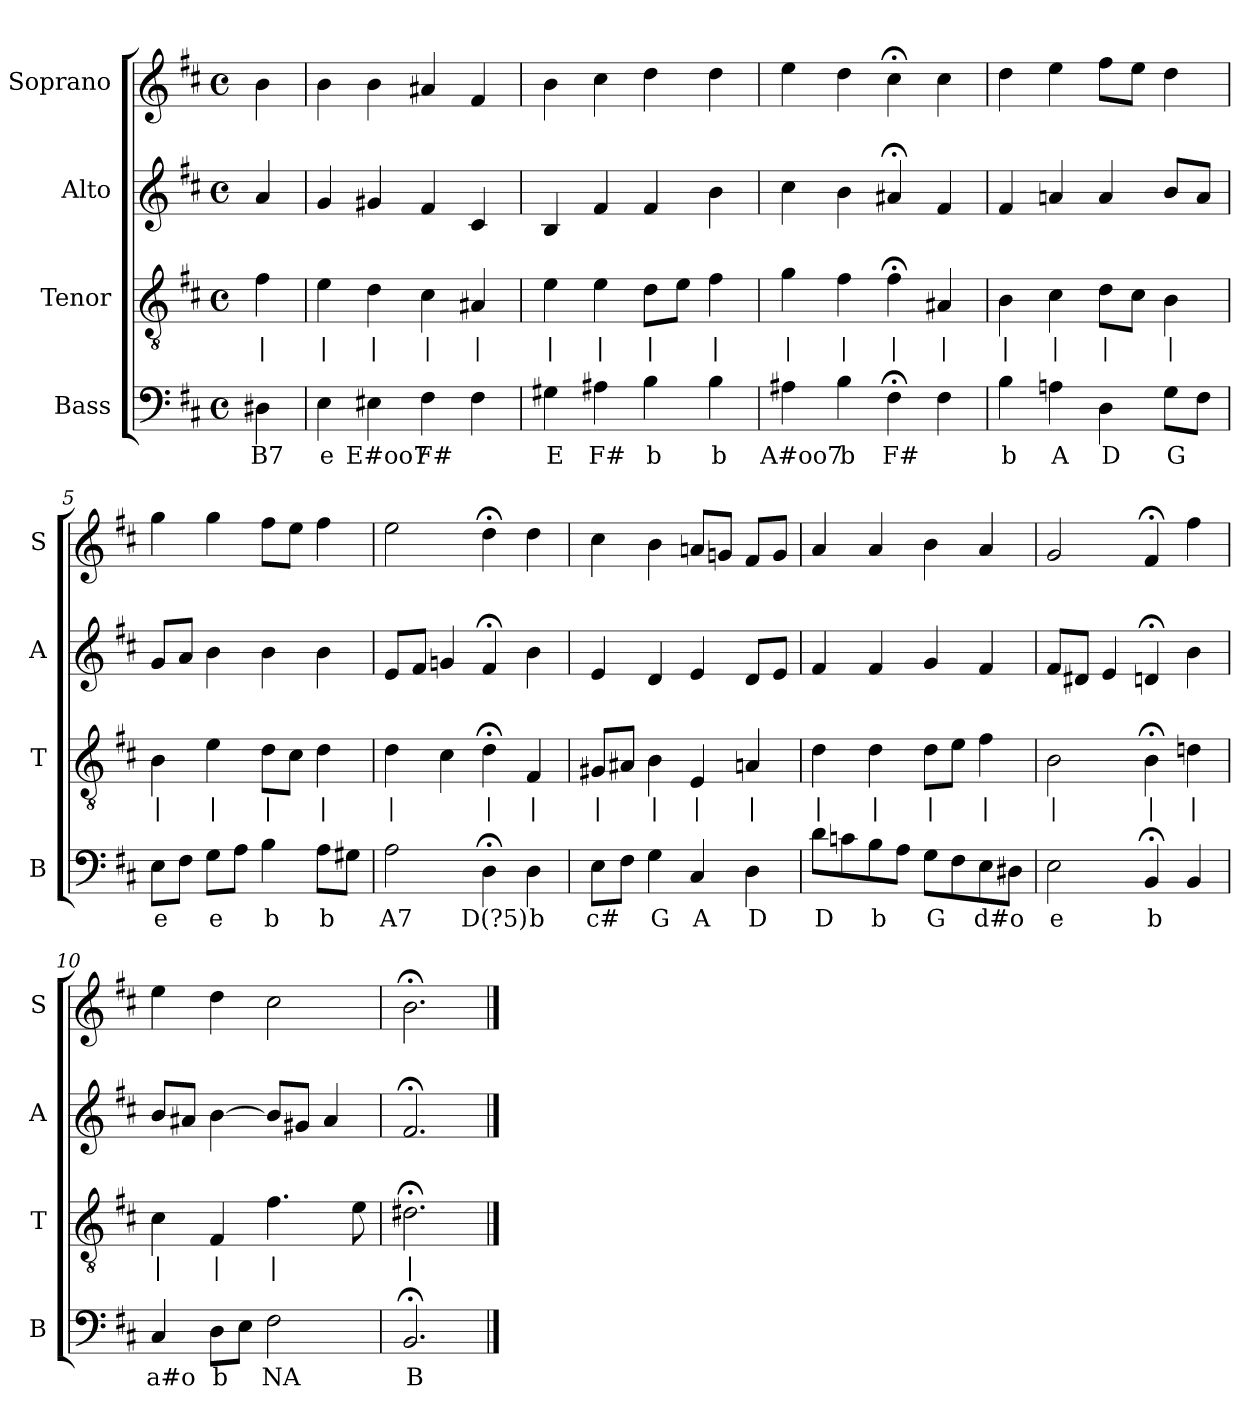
**kern	**text	**kern	**text	**kern	**kern
*part4	*part4	*part3	*part3	*part2	*part1
*staff4	*staff4	*staff3	*staff3	*staff2	*staff1
*I"Bass	*	*I"Tenor	*	*I"Alto	*I"Soprano
*I'B	*	*I'T	*	*I'A	*I'S
*clefF4	*	*clefGv2	*	*clefG2	*clefG2
*k[f#c#]	*	*k[f#c#]	*	*k[f#c#]	*k[f#c#]
*b:	*	*b:	*	*b:	*b:
*M4/4	*	*M4/4	*	*M4/4	*M4/4
*met(c)	*	*met(c)	*	*met(c)	*met(c)
*MM100	*	*MM100	*	*MM100	*MM100
=	=	=	=	=	=
4D#X	B7	4f#	|	4a	4b
=1	=1	=1	=1	=1	=1
4E	e	4e	|	4g	4b
4E#X	E#oo7	4d	|	4g#X	4b
4F#	F#	4c#	|	4f#	4a#X
4F#	.	4A#X	|	4c#	4f#
=2	=2	=2	=2	=2	=2
4G#X	E	4e	|	4B	4b
4A#X	F#	4e	|	4f#	4cc#
4B	b	8dL	|	4f#	4dd
.	.	8eJ	.	.	.
4B	b	4f#	|	4b	4dd
=3	=3	=3	=3	=3	=3
4A#X	A#oo7	4g	|	4cc#	4ee
4B	b	4f#	|	4b	4dd
4F#;<	F#	4f#;<	|	4a#X;<	4cc#;<
4F#	.	4A#X	|	4f#	4cc#
=4	=4	=4	=4	=4	=4
4B	b	4B	|	4f#	4dd
4An	A	4c#	|	4an	4ee
4D	D	8dL	|	4a	8ff#L
.	.	8c#J	.	.	8eeJ
8GL	G	4B	|	8bL	4dd
8F#J	.	.	.	8aJ	.
=5	=5	=5	=5	=5	=5
8EL	e	4B	|	8gL	4gg
8F#J	.	.	.	8aJ	.
8GL	e	4e	|	4b	4gg
8AJ	.	.	.	.	.
4B	b	8dL	|	4b	8ff#L
.	.	8c#J	.	.	8eeJ
8AL	b	4d	|	4b	4ff#
8G#XJ	.	.	.	.	.
=6	=6	=6	=6	=6	=6
2A	A7	4d	|	8eL	2ee
.	.	.	.	8f#J	.
.	.	4c#	.	4gn	.
4D;<	D(?5)	4d;<	|	4f#;<	4dd;<
4D	b	4F#	|	4b	4dd
=7	=7	=7	=7	=7	=7
8EL	c#	8G#XL	|	4e	4cc#
8F#J	.	8A#XJ	.	.	.
4G	G	4B	|	4d	4b
4C#	A	4E	|	4e	8anL
.	.	.	.	.	8gnJ
4D	D	4An	|	8dL	8f#L
.	.	.	.	8eJ	8gJ
=8	=8	=8	=8	=8	=8
8dL	D	4d	|	4f#	4a
8cn	.	.	.	.	.
8B	b	4d	|	4f#	4a
8AJ	.	.	.	.	.
8GL	G	8dL	|	4g	4b
8F#	.	8eJ	.	.	.
8E	d#o	4f#	|	4f#	4a
8D#XJ	.	.	.	.	.
=9	=9	=9	=9	=9	=9
2E	e	2B	|	8f#L	2g
.	.	.	.	8d#XJ	.
.	.	.	.	4e	.
4BB;<	b	4B;<	|	4dn;<	4f#;<
4BB	.	4dn	|	4b	4ff#
=10	=10	=10	=10	=10	=10
4C#	a#o	4c#	|	8bL	4ee
.	.	.	.	8a#XJ	.
8DL	b	4F#	|	[4b	4dd
8EJ	.	.	.	.	.
2F#	NA	4.f#	|	8bL]	2cc#
.	.	.	.	8g#XJ	.
.	.	.	.	4a#	.
.	.	8e	.	.	.
=11	=11	=11	=11	=11	=11
2.BB;<	B	2.d#X;<	|	2.f#;<	2.b;<
==	==	==	==	==	==
*-	*-	*-	*-	*-	*-
